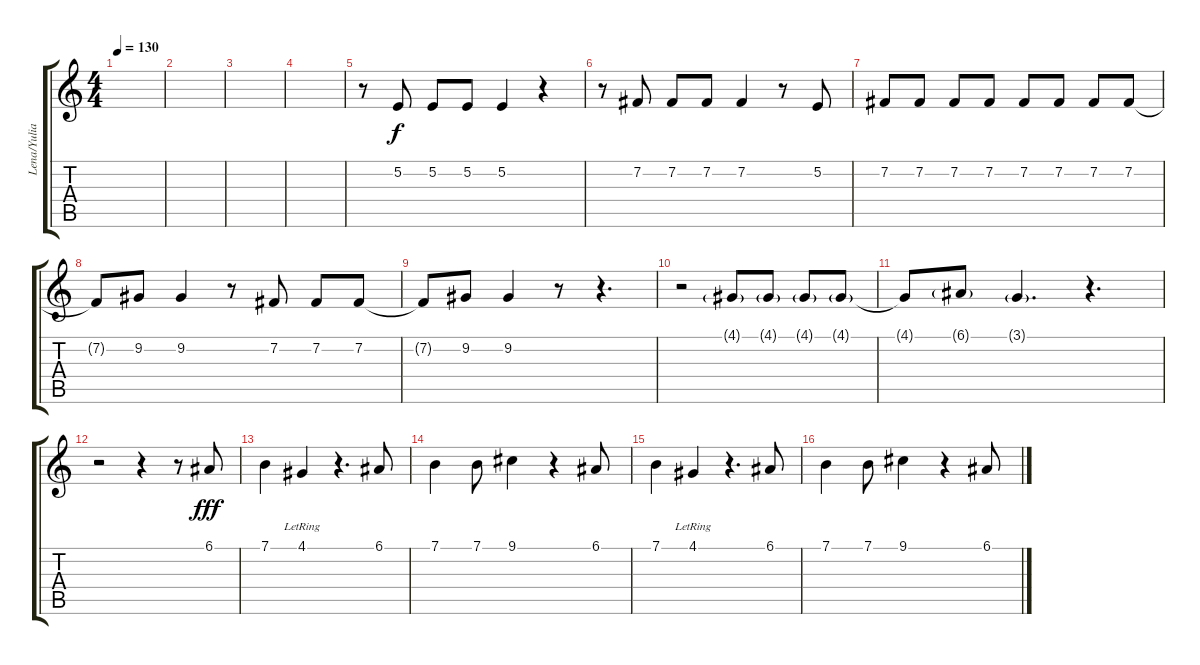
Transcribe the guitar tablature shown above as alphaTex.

\track ("Lena/Yulia" "Lena/Yulia") {instrument voiceoohs}
\staff {score tabs}
\tuning (E4 B3 G3 D3 A2 E2) {hide}
\ts (4 4)
\tempo 130
\clef g2
\ks c
|
|
|
|
r.8 5.2.8{dy f} 5.2.8 5.2.8 5.2.4 r.4 |
r.8 7.2.8 7.2.8 7.2.8 7.2.4 r.8 5.2.8 |
7.2.8 7.2.8 7.2.8 7.2.8 7.2.8 7.2.8 7.2.8 7.2.8 |
7.2{t}.8 9.2.8 9.2.4 r.8 7.2.8 7.2.8 7.2.8 |
7.2{t}.8 9.2.8 9.2.4 r.8 r.4{d} |
r.2 4.1{g}.8 4.1{g}.8 4.1{g}.8 4.1{g}.8 |
4.1{t}.8 6.1{g}.8 3.1{g}.4{d} r.4{d} |
r.2 r.4 r.8 6.1.8{dy fff} |
7.1.4 4.1{lr}.4 r.4{d} 6.1.8 |
7.1.4 7.1.8 9.1.4 r.4 6.1.8 |
7.1.4 4.1{lr}.4 r.4{d} 6.1.8 |
7.1.4 7.1.8 9.1.4 r.4 6.1.8
